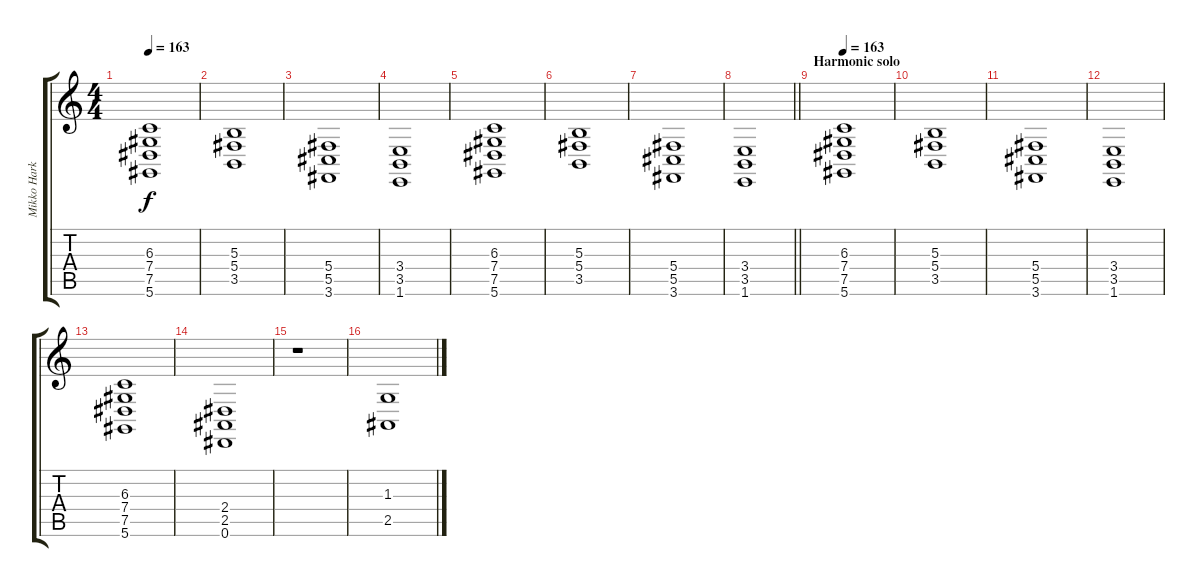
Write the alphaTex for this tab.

\track ("Mikko Harkin LH" "Mikko Hark") {instrument harpsichord}
\staff {score tabs}
\tuning (Eb4 Bb3 Gb3 Db3 Ab2 Eb2) {hide}
\ts (4 4)
\tempo 163
\clef g2
\ks c
(6.3 7.4 7.5 5.6).1{dy f} |
(5.3 5.4 3.5).1 |
(5.4 5.5 3.6).1 |
(3.4 3.5 1.6).1 |
(6.3 7.4 7.5 5.6).1 |
(5.3 5.4 3.5).1 |
(5.4 5.5 3.6).1 |
\barLineRight lightlight
(3.4 3.5 1.6).1 |
\section ("" "Harmonic solo")
\tempo 163
(6.3 7.4 7.5 5.6).1 |
(5.3 5.4 3.5).1 |
(5.4 5.5 3.6).1 |
(3.4 3.5 1.6).1 |
(6.3 7.4 7.5 5.6).1 |
(2.4 2.5 0.6).1 |
r.1 |
(1.3 2.5).1
